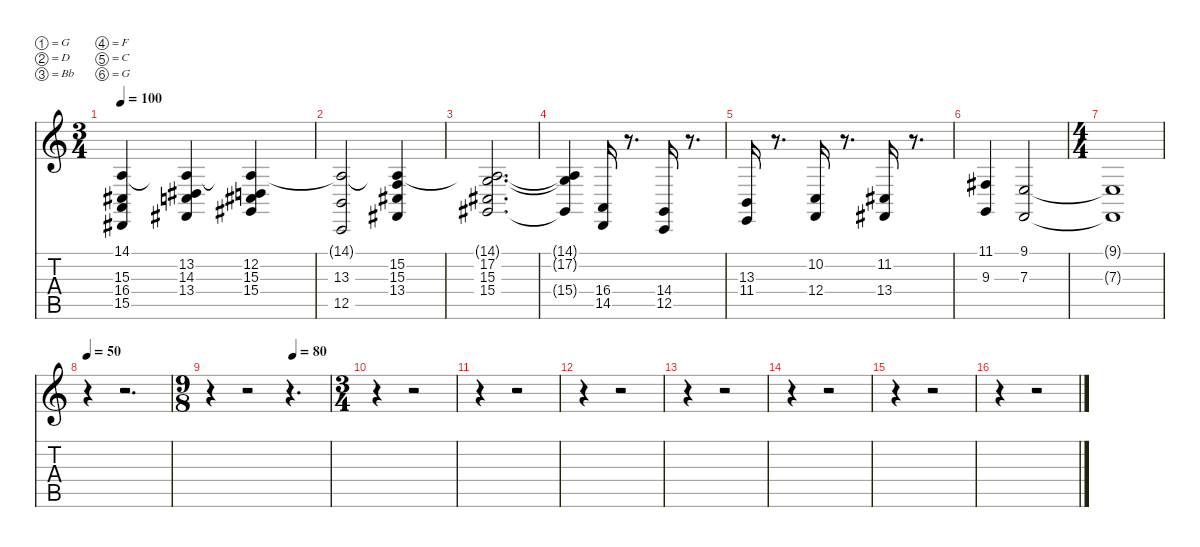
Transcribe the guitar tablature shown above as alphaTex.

\defaultSystemsLayout 4
\hideDynamics
\bracketExtendMode nobrackets
\singleTrackTrackNamePolicy hidden
\multiTrackTrackNamePolicy hidden
\firstSystemTrackNameMode fullname
\firstSystemTrackNameOrientation horizontal
\otherSystemsTrackNameOrientation horizontal
\track ("Woodwinds 2" "fl.") {instrument panflute}
\staff {score tabs}
\tuning (G2 D2 Bb1 F1 C1 G0)
\ts (3 4)
\tempo 100
\clef g2
\ks c
(15.3{acc #} 16.4 15.5{acc #} 14.1{t}).4{dy mf beam Up} (13.2{acc #} 14.3 13.4{acc #} 14.1{t}).4{beam Up} (12.2 15.3{acc #} 15.4{acc #} 14.1{t}).4{beam Up} |
(13.3 12.5 14.1{t}).2{beam Up} (15.2 15.3{acc #} 13.4{acc #} 14.1{t}).4{beam Up} |
(17.2 15.3{acc #} 15.4{acc #} 14.1{t}).2{d beam Up} |
(14.1{t} 17.2{t} 15.4{t acc #}).4{beam Up} (16.4 14.5).16{beam Up} r.8{d beam Up} (14.4 12.5).16{beam Up} r.8{d beam Up} |
(13.3 11.4).16{beam Up} r.8{d beam Up} (10.2 12.4).16{beam Up} r.8{d beam Up} (11.2{acc #} 13.4{acc #}).16{beam Up} r.8{d beam Up} |
(11.1{acc #} 9.3).4{beam Up} (9.1 7.3).2{beam Up} |
\ts (4 4)
(9.1{t} 7.3{t}).1{beam Up} |
\tempo 50
r.4{beam Down} r.2{d beam Down} |
\ts (9 8)
\tempo (80 0.694444)
r.4{beam Down} r.2{beam Down} r.4{d beam Down} |
\ts (3 4)
r.4{beam Down} r.2{beam Down} |
r.4{beam Down} r.2{beam Down} |
r.4{beam Down} r.2{beam Down} |
r.4{beam Down} r.2{beam Down} |
r.4{beam Down} r.2{beam Down} |
r.4{beam Down} r.2{beam Down} |
r.4{beam Down} r.2{beam Down}
